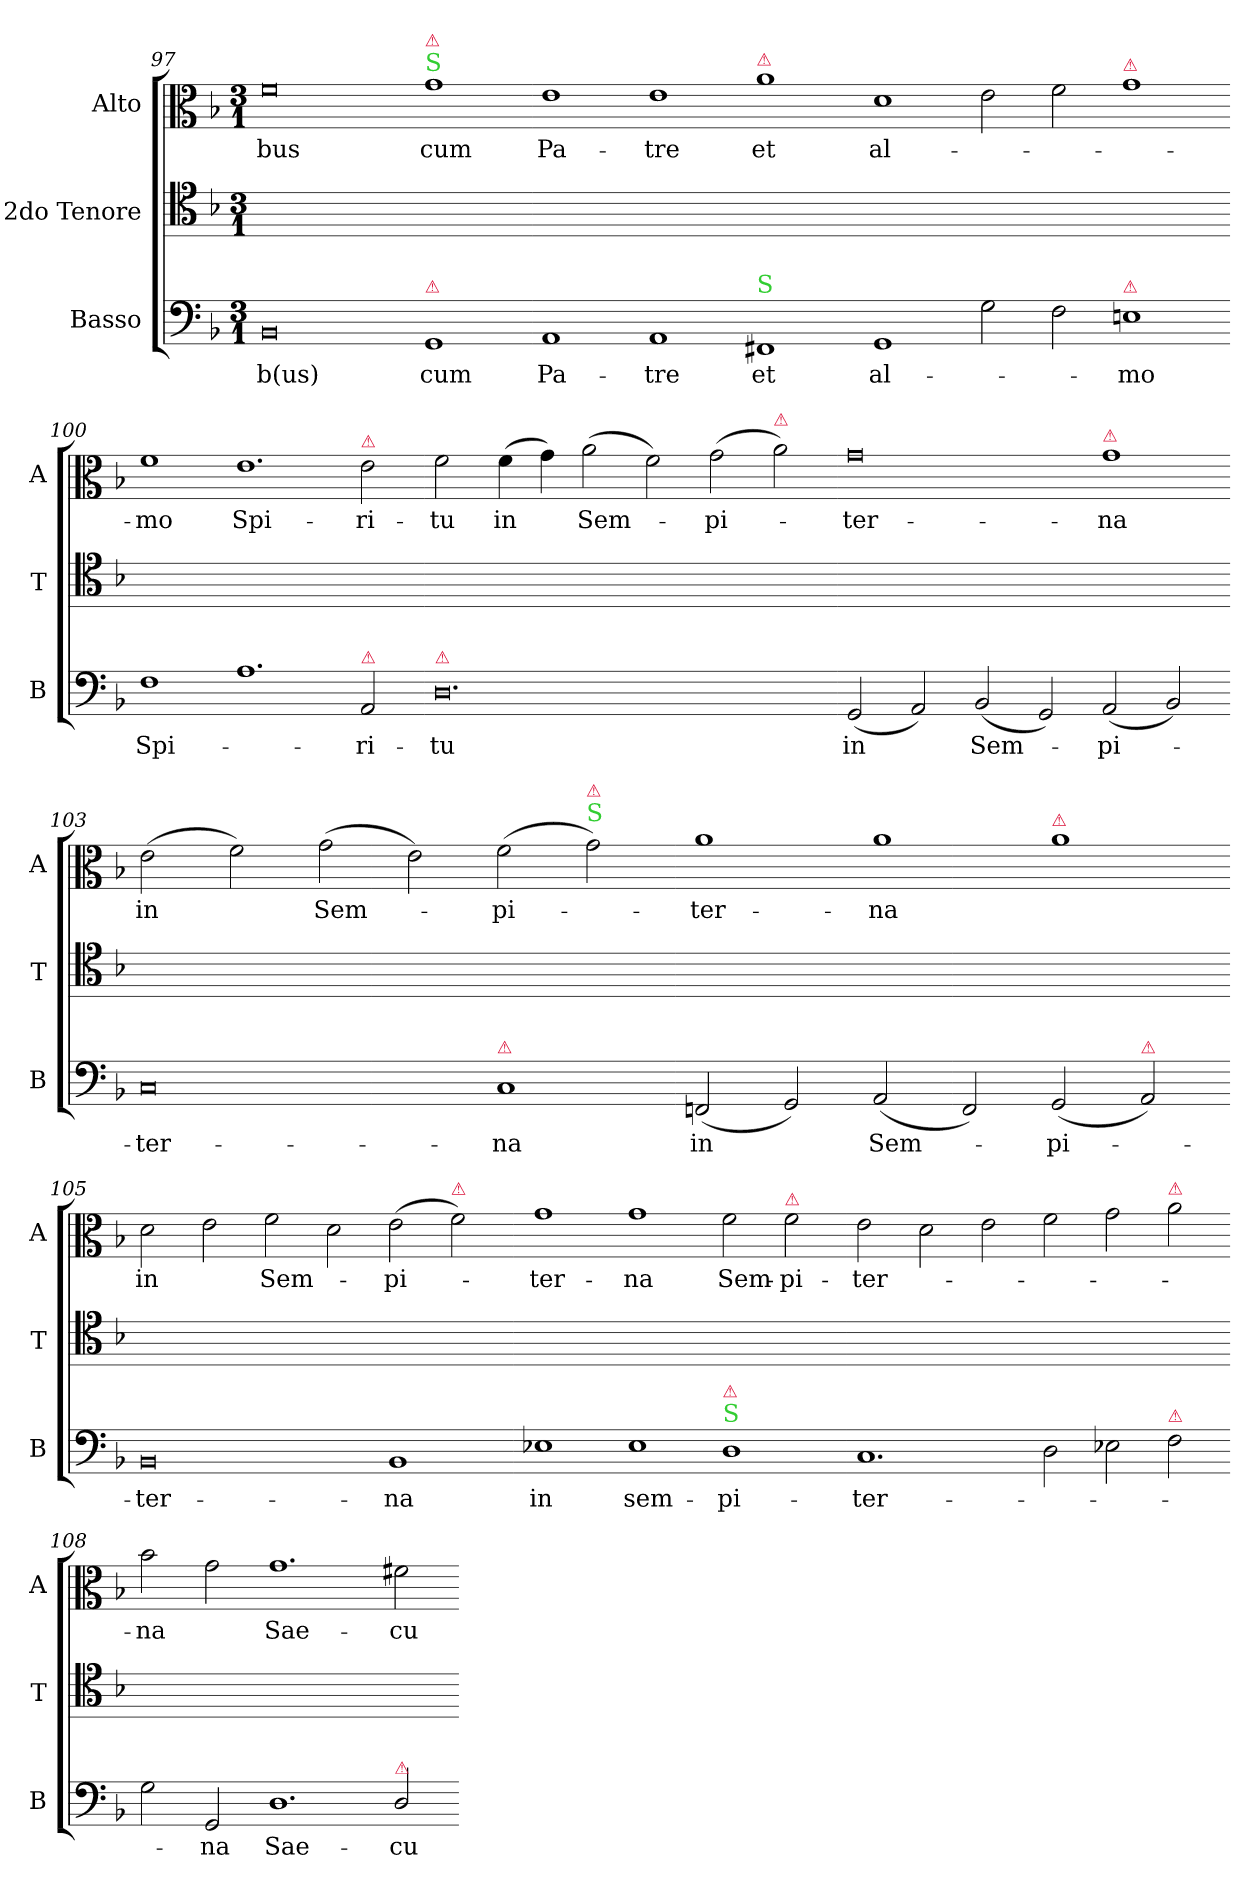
**kern	**text	**kern	**kern	**text
*part3	*part3	*part2	*part1	*part1
*staff3	*staff3	*staff2	*staff1	*staff1
*I"Basso	*	*I"2do Tenore	*I"Alto	*
*I'B	*	*I'T	*I'A	*
*clefF4	*	*clefC4	*clefC3	*
*k[b-]	*	*k[b-]	*k[b-]	*
*M3/1	*	*M3/1	*M3/1	*
=97	=97	=97	=97	=97
0BB-	-b(us)	0.ryy	0f	-bus
!	!	!	!LO:TX:a:color=limegreen:t=S	!
!	!	!	!LO:TX:a:color=crimson:t=⚠	!
!LO:TX:a:color=crimson:t=⚠	!	!	!	!
1GG	cum	.	1g	cum
=98-	=98-	=98-	=98-	=98-
1AA	Pa-	0.ryy	1e	Pa-
1AA	-tre	.	1e	-tre
!	!	!	!LO:TX:a:color=crimson:t=⚠	!
!LO:TX:a:color=limegreen:t=S	!	!	!	!
1FF#X	et	.	1a	et
=99-	=99-	=99-	=99-	=99-
1GG	al-	0.ryy	1d	al-
2G\	.	.	2e\	.
2F\	.	.	2f\	.
!	!	!	!LO:TX:a:color=crimson:t=⚠	!
!LO:TX:a:color=crimson:t=⚠	!	!	!	!
1En	-mo	.	1g	.
=100-	=100-	=100-	=100-	=100-
1F	Spi-	0.ryy	1f	-mo
1.A	.	.	1.e	Spi-
!	!	!	!LO:TX:a:color=crimson:t=⚠	!
!LO:TX:a:color=crimson:t=⚠	!	!	!	!
2AA/	-ri-	.	2e\	-ri-
=101-	=101-	=101-	=101-	=101-
!LO:TX:a:color=crimson:t=⚠	!	!	!	!
0.D	-tu	0.ryy	2f\	-tu
.	.	.	(4f\	in
.	.	.	4g\)	.
.	.	.	(2a\	Sem-
.	.	.	2f\)	.
.	.	.	(2g\	-pi-
!	!	!	!LO:TX:a:color=crimson:t=⚠	!
.	.	.	2a\)	.
=102-	=102-	=102-	=102-	=102-
(2GG/	in	0.ryy	0g	-ter-
2AA/)	.	.	.	.
(2BB-/	Sem-	.	.	.
2GG/)	.	.	.	.
!	!	!	!LO:TX:a:color=crimson:t=⚠	!
(2AA/	-pi-	.	1g	-na
2BB-/)	.	.	.	.
=103-	=103-	=103-	=103-	=103-
0C	-ter-	0.ryy	(2e\	in
.	.	.	2f\)	.
.	.	.	(2g\	Sem-
.	.	.	2e\)	.
!LO:TX:a:color=crimson:t=⚠	!	!	!	!
1C	-na	.	(2f\	-pi-
!	!	!	!LO:TX:a:color=limegreen:t=S	!
!	!	!	!LO:TX:a:color=crimson:t=⚠	!
.	.	.	2g\)	.
=104-	=104-	=104-	=104-	=104-
!	!LO:LY:i	!	!	!
(2FFn/	in	0.ryy	1a	-ter-
2GG/)	.	.	.	.
!	!LO:LY:i	!	!	!
(2AA/	Sem-	.	1a	-na
2FF/)	.	.	.	.
!	!	!	!LO:TX:a:color=crimson:t=⚠	!
!	!LO:LY:i	!	!	!
(2GG/	-pi-	.	1a	.
!LO:TX:a:color=crimson:t=⚠	!	!	!	!
2AA/)	.	.	.	.
=105-	=105-	=105-	=105-	=105-
!	!LO:LY:i	!	!	!LO:LY:i
0BB-	-ter-	0.ryy	2d\	in
.	.	.	2e\	.
!	!	!	!	!LO:LY:i
.	.	.	2f\	Sem-
.	.	.	2d\	.
!	!LO:LY:i	!	!	!LO:LY:i
1BB-	-na	.	(2e\	-pi-
!	!	!	!LO:TX:a:color=crimson:t=⚠	!
.	.	.	2f\)	.
=106-	=106-	=106-	=106-	=106-
!	!	!	!	!LO:LY:i
1E-X	in	0.ryy	1g	-ter-
!	!	!	!	!LO:LY:i
1E-	sem-	.	1g	-na
!LO:TX:a:color=limegreen:t=S	!	!	!	!
!LO:TX:a:color=crimson:t=⚠	!	!	!	!
1D	-pi-	.	2f\	Sem-
!	!	!	!LO:TX:a:color=crimson:t=⚠	!
.	.	.	2f\	-pi-
=107-	=107-	=107-	=107-	=107-
1.C	-ter-	0.ryy	2e\	-ter-
.	.	.	2d\	.
.	.	.	2e\	.
2D\	.	.	2f\	.
2E-X\	.	.	2g\	.
!	!	!	!LO:TX:a:color=crimson:t=⚠	!
!LO:TX:a:color=crimson:t=⚠	!	!	!	!
2F\	.	.	2a\	.
=108-	=108-	=108-	=108-	=108-
2G\	.	0.ryy	2b-\	-na
2GG/	-na	.	2g\	.
1.D	Sae-	.	1.g	Sae-
!LO:TX:a:color=crimson:t=⚠	!	!	!	!
2D/	-cu-	.	2f#X\	-cu-
=-	=-	=-	=-	=-
*-	*-	*-	*-	*-
